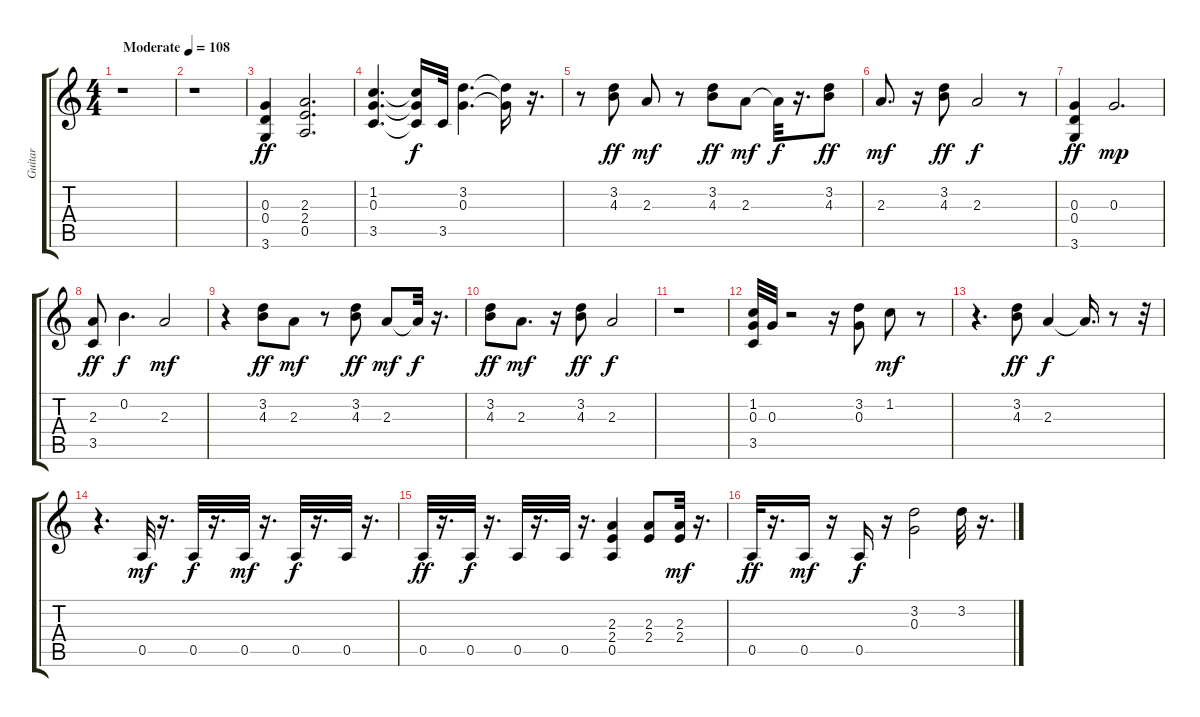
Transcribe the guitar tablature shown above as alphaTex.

\track ("Guitar" "Guitar") {instrument distortionguitar}
\staff {score tabs}
\tuning (E4 B3 G3 D3 A2 E2) {hide}
\ts (4 4)
\tempo (108 "Moderate")
\clef g2
\ks c
r.1{dy ff instrument distortionguitar} |
r.1 |
(0.3 0.4 3.6).4 (2.3 2.4 0.5).2{d} |
(1.2 0.3 3.5).4{d} (1.2{t} 0.3{t} 3.5{t}).16{dy f} 3.5.32 (3.2 0.3).4{d} (3.2{t} 0.3{t}).16 r.16{d} |
r.8 (3.2 4.3).8{dy ff} 2.3.8{dy mf} r.8 (3.2 4.3).8{dy ff} 2.3.8{dy mf} 2.3{t}.32{dy f} r.16{d} (3.2 4.3).8{dy ff} |
2.3.8{d dy mf} r.16 (3.2 4.3).8{dy ff} 2.3.2{dy f} r.8 |
(0.3 0.4 3.6).4{dy ff} 0.3.2{d dy mp} |
(2.3 3.5).8{dy ff} 0.2.4{d dy f} 2.3.2{dy mf} |
r.4 (3.2 4.3).8{dy ff} 2.3.8{dy mf} r.8 (3.2 4.3).8{dy ff} 2.3.8{dy mf} 2.3{t}.32{dy f} r.16{d} |
(3.2 4.3).8{dy ff} 2.3.8{d dy mf} r.16 (3.2 4.3).8{dy ff} 2.3.2{dy f} |
r.1 |
(1.2 0.3 3.5).32 0.3.32 r.2 r.16 (3.2 0.3).8 1.2.8{dy mf} r.8 |
r.4{d} (3.2 4.3).8{dy ff} 2.3.4{dy f} 2.3{t}.16{d} r.8 r.32 |
r.4{d} 0.5.32{dy mf} r.16{d} 0.5.32{dy f} r.16{d} 0.5.32{dy mf} r.16{d} 0.5.32{dy f} r.16{d} 0.5.32 r.16{d} |
0.5.32{dy ff} r.16{d} 0.5.32{dy f} r.16{d} 0.5.32 r.16{d} 0.5.32 r.16{d} (2.3 2.4 0.5).4 (2.3 2.4).8 (2.3 2.4).32{dy mf} r.16{d} |
0.5.32{dy ff} r.16{d} 0.5.16{dy mf} r.16 0.5.16{dy f} r.16 (3.2 0.3).2 3.2.32 r.16{d}
